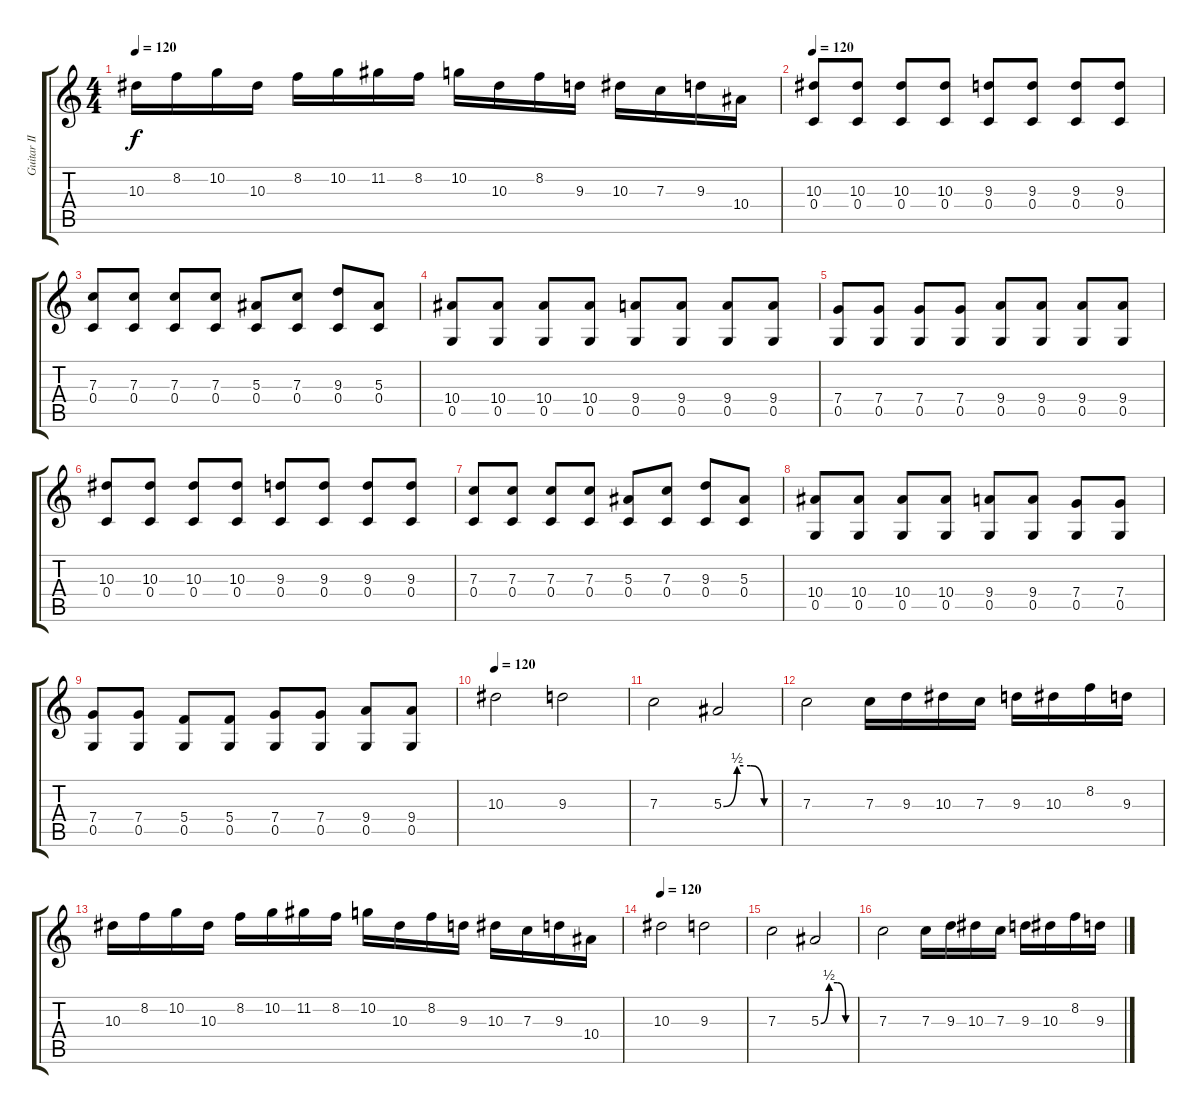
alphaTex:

\track ("Guitar II" "Guitar II") {instrument distortionguitar}
\staff {score tabs}
\tuning (D4 A3 F3 C3 G2 D2) {hide}
\ts (4 4)
\tempo 120
\clef g2
\ks c
10.3.16{dy f} 8.2.16 10.2.16 10.3.16 8.2.16 10.2.16 11.2.16 8.2.16 10.2.16 10.3.16 8.2.16 9.3.16 10.3.16 7.3.16 9.3.16 10.4.16 |
\tempo 120
(10.3 0.4).8{volume 11 instrument distortionguitar} (10.3 0.4).8 (10.3 0.4).8 (10.3 0.4).8 (9.3 0.4).8 (9.3 0.4).8 (9.3 0.4).8 (9.3 0.4).8 |
(7.3 0.4).8 (7.3 0.4).8 (7.3 0.4).8 (7.3 0.4).8 (5.3 0.4).8 (7.3 0.4).8 (9.3 0.4).8 (5.3 0.4).8 |
(10.4 0.5).8 (10.4 0.5).8 (10.4 0.5).8 (10.4 0.5).8 (9.4 0.5).8 (9.4 0.5).8 (9.4 0.5).8 (9.4 0.5).8 |
(7.4 0.5).8 (7.4 0.5).8 (7.4 0.5).8 (7.4 0.5).8 (9.4 0.5).8 (9.4 0.5).8 (9.4 0.5).8 (9.4 0.5).8 |
(10.3 0.4).8 (10.3 0.4).8 (10.3 0.4).8 (10.3 0.4).8 (9.3 0.4).8 (9.3 0.4).8 (9.3 0.4).8 (9.3 0.4).8 |
(7.3 0.4).8 (7.3 0.4).8 (7.3 0.4).8 (7.3 0.4).8 (5.3 0.4).8 (7.3 0.4).8 (9.3 0.4).8 (5.3 0.4).8 |
(10.4 0.5).8 (10.4 0.5).8 (10.4 0.5).8 (10.4 0.5).8 (9.4 0.5).8 (9.4 0.5).8 (7.4 0.5).8 (7.4 0.5).8 |
(7.4 0.5).8 (7.4 0.5).8 (5.4 0.5).8 (5.4 0.5).8 (7.4 0.5).8 (7.4 0.5).8 (9.4 0.5).8 (9.4 0.5).8 |
\tempo 120
10.3.2 9.3.2 |
7.3.2 5.3{be (custom 0 0 15 2 30 2 45 0 60 0)}.2 |
7.3.2 7.3.16 9.3.16 10.3.16 7.3.16 9.3.16 10.3.16 8.2.16 9.3.16 |
10.3.16 8.2.16 10.2.16 10.3.16 8.2.16 10.2.16 11.2.16 8.2.16 10.2.16 10.3.16 8.2.16 9.3.16 10.3.16 7.3.16 9.3.16 10.4.16 |
\tempo 120
10.3.2 9.3.2 |
7.3.2 5.3{be (custom 0 0 15 2 30 2 45 0 60 0)}.2 |
7.3.2 7.3.16 9.3.16 10.3.16 7.3.16 9.3.16 10.3.16 8.2.16 9.3.16
